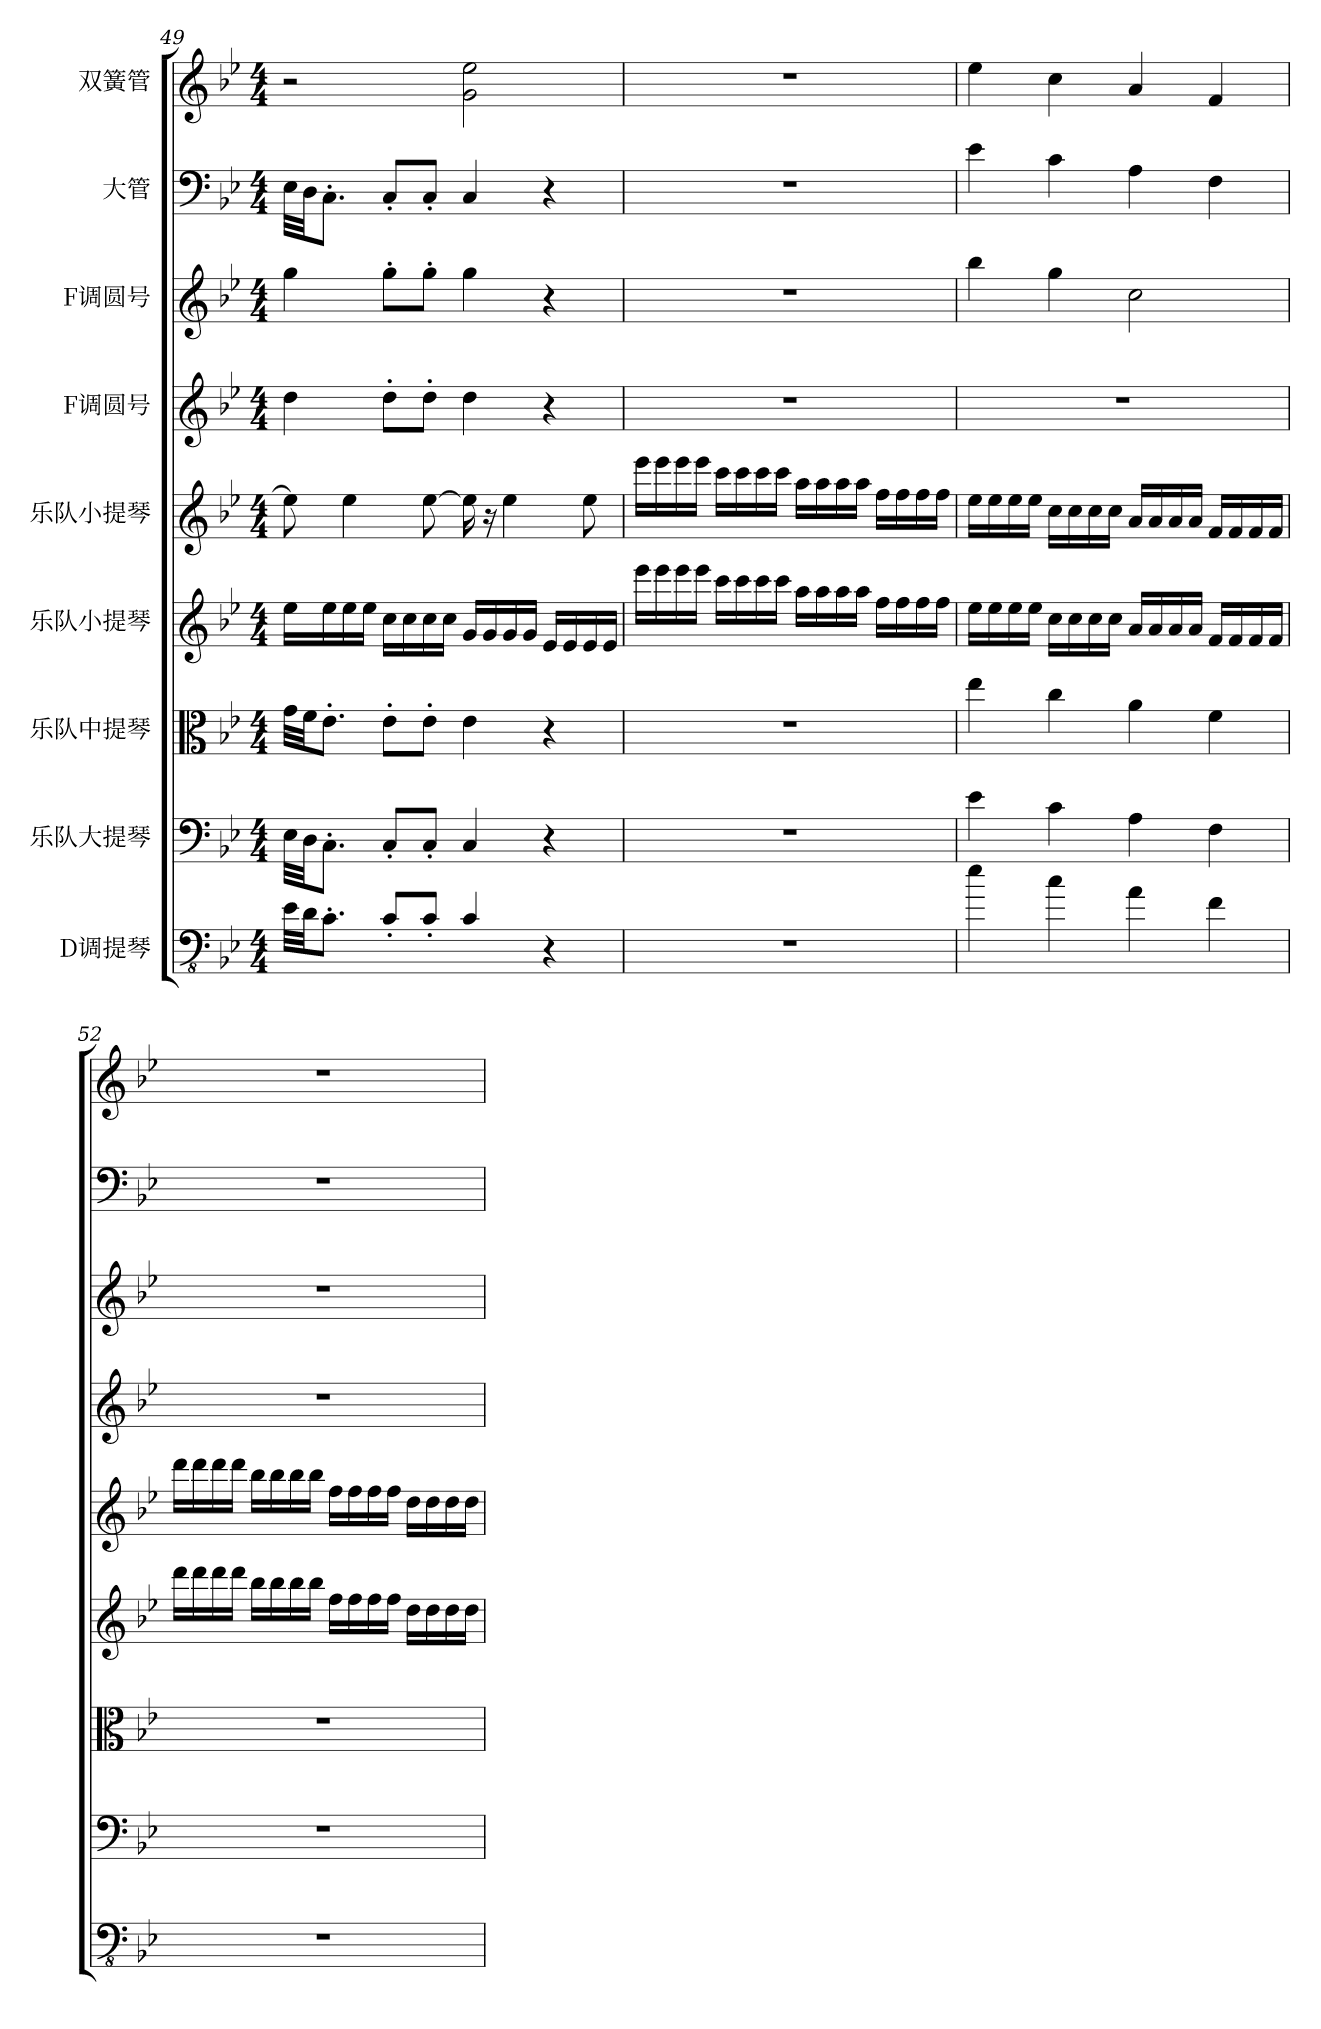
**kern	**kern	**kern	**kern	**kern	**kern	**kern	**kern	**kern
*part9	*part8	*part7	*part6	*part5	*part4	*part3	*part2	*part1
*staff9	*staff8	*staff7	*staff6	*staff5	*staff4	*staff3	*staff2	*staff1
*I"D调提琴	*I"乐队大提琴	*I"乐队中提琴	*I"乐队小提琴	*I"乐队小提琴	*I"F调圆号	*I"F调圆号	*I"大管	*I"双簧管
!!LO:PB:g=z
*clefFv4	*clefF4	*clefC3	*clefG2	*clefG2	*clefG2	*clefG2	*clefF4	*clefG2
*ITrd7c12	*	*	*	*	*ITrd4c7	*ITrd4c7	*	*
*k[b-e-]	*k[b-e-]	*k[b-e-]	*k[b-e-]	*k[b-e-]	*k[b-e-a-]	*k[b-e-a-]	*k[b-e-]	*k[b-e-]
*M4/4	*M4/4	*M4/4	*M4/4	*M4/4	*M4/4	*M4/4	*M4/4	*M4/4
=49	=49	=49	=49	=49	=49	=49	=49	=49
32EE-\LLL	32E-\LLL	32g\LLL	16ee-\LL	8ee-\]	4g\	4cc\	32E-\LLL	2r
32DD\JJ	32D\JJ	32f\JJ	.	.	.	.	32D\JJ	.
8.CC'\J	8.C'\J	8.e-'\J	16ee-\	.	.	.	8.C'\J	.
.	.	.	16ee-\	4ee-\	.	.	.	.
.	.	.	16ee-\JJ	.	.	.	.	.
8CC'/L	8C'/L	8e-'\L	16cc\LL	.	8g'\L	8cc'\L	8C'/L	.
.	.	.	16cc\	.	.	.	.	.
8CC'/J	8C'/J	8e-'\J	16cc\	[8ee-\	8g'\J	8cc'\J	8C'/J	.
.	.	.	16cc\JJ	.	.	.	.	.
4CC/	4C/	4e-\	16g/LL	16ee-\]	4g\	4cc\	4C/	2g\ 2ee-\
.	.	.	16g/	16r	.	.	.	.
.	.	.	16g/	4ee-\	.	.	.	.
.	.	.	16g/JJ	.	.	.	.	.
4r	4r	4r	16e-/LL	.	4r	4r	4r	.
.	.	.	16e-/	.	.	.	.	.
.	.	.	16e-/	8ee-\	.	.	.	.
.	.	.	16e-/JJ	.	.	.	.	.
=50	=50	=50	=50	=50	=50	=50	=50	=50
1r	1r	1r	16eee-\LL	16eee-\LL	1r	1r	1r	1r
.	.	.	16eee-\	16eee-\	.	.	.	.
.	.	.	16eee-\	16eee-\	.	.	.	.
.	.	.	16eee-\JJ	16eee-\JJ	.	.	.	.
.	.	.	16ccc\LL	16ccc\LL	.	.	.	.
.	.	.	16ccc\	16ccc\	.	.	.	.
.	.	.	16ccc\	16ccc\	.	.	.	.
.	.	.	16ccc\JJ	16ccc\JJ	.	.	.	.
.	.	.	16aa\LL	16aa\LL	.	.	.	.
.	.	.	16aa\	16aa\	.	.	.	.
.	.	.	16aa\	16aa\	.	.	.	.
.	.	.	16aa\JJ	16aa\JJ	.	.	.	.
.	.	.	16ff\LL	16ff\LL	.	.	.	.
.	.	.	16ff\	16ff\	.	.	.	.
.	.	.	16ff\	16ff\	.	.	.	.
.	.	.	16ff\JJ	16ff\JJ	.	.	.	.
!!LO:PB:g=z
=51	=51	=51	=51	=51	=51	=51	=51	=51
4E-\	4e-\	4ee-\	16ee-\LL	16ee-\LL	1r	4ee-\	4e-\	4ee-\
.	.	.	16ee-\	16ee-\	.	.	.	.
.	.	.	16ee-\	16ee-\	.	.	.	.
.	.	.	16ee-\JJ	16ee-\JJ	.	.	.	.
4C\	4c\	4cc\	16cc\LL	16cc\LL	.	4cc\	4c\	4cc\
.	.	.	16cc\	16cc\	.	.	.	.
.	.	.	16cc\	16cc\	.	.	.	.
.	.	.	16cc\JJ	16cc\JJ	.	.	.	.
4AA\	4A\	4a\	16a/LL	16a/LL	.	2f\	4A\	4a/
.	.	.	16a/	16a/	.	.	.	.
.	.	.	16a/	16a/	.	.	.	.
.	.	.	16a/JJ	16a/JJ	.	.	.	.
4FF\	4F\	4f\	16f/LL	16f/LL	.	.	4F\	4f/
.	.	.	16f/	16f/	.	.	.	.
.	.	.	16f/	16f/	.	.	.	.
.	.	.	16f/JJ	16f/JJ	.	.	.	.
=52	=52	=52	=52	=52	=52	=52	=52	=52
1r	1r	1r	16ddd\LL	16ddd\LL	1r	1r	1r	1r
.	.	.	16ddd\	16ddd\	.	.	.	.
.	.	.	16ddd\	16ddd\	.	.	.	.
.	.	.	16ddd\JJ	16ddd\JJ	.	.	.	.
.	.	.	16bb-\LL	16bb-\LL	.	.	.	.
.	.	.	16bb-\	16bb-\	.	.	.	.
.	.	.	16bb-\	16bb-\	.	.	.	.
.	.	.	16bb-\JJ	16bb-\JJ	.	.	.	.
.	.	.	16ff\LL	16ff\LL	.	.	.	.
.	.	.	16ff\	16ff\	.	.	.	.
.	.	.	16ff\	16ff\	.	.	.	.
.	.	.	16ff\JJ	16ff\JJ	.	.	.	.
.	.	.	16dd\LL	16dd\LL	.	.	.	.
.	.	.	16dd\	16dd\	.	.	.	.
.	.	.	16dd\	16dd\	.	.	.	.
.	.	.	16dd\JJ	16dd\JJ	.	.	.	.
=	=	=	=	=	=	=	=	=
*-	*-	*-	*-	*-	*-	*-	*-	*-
